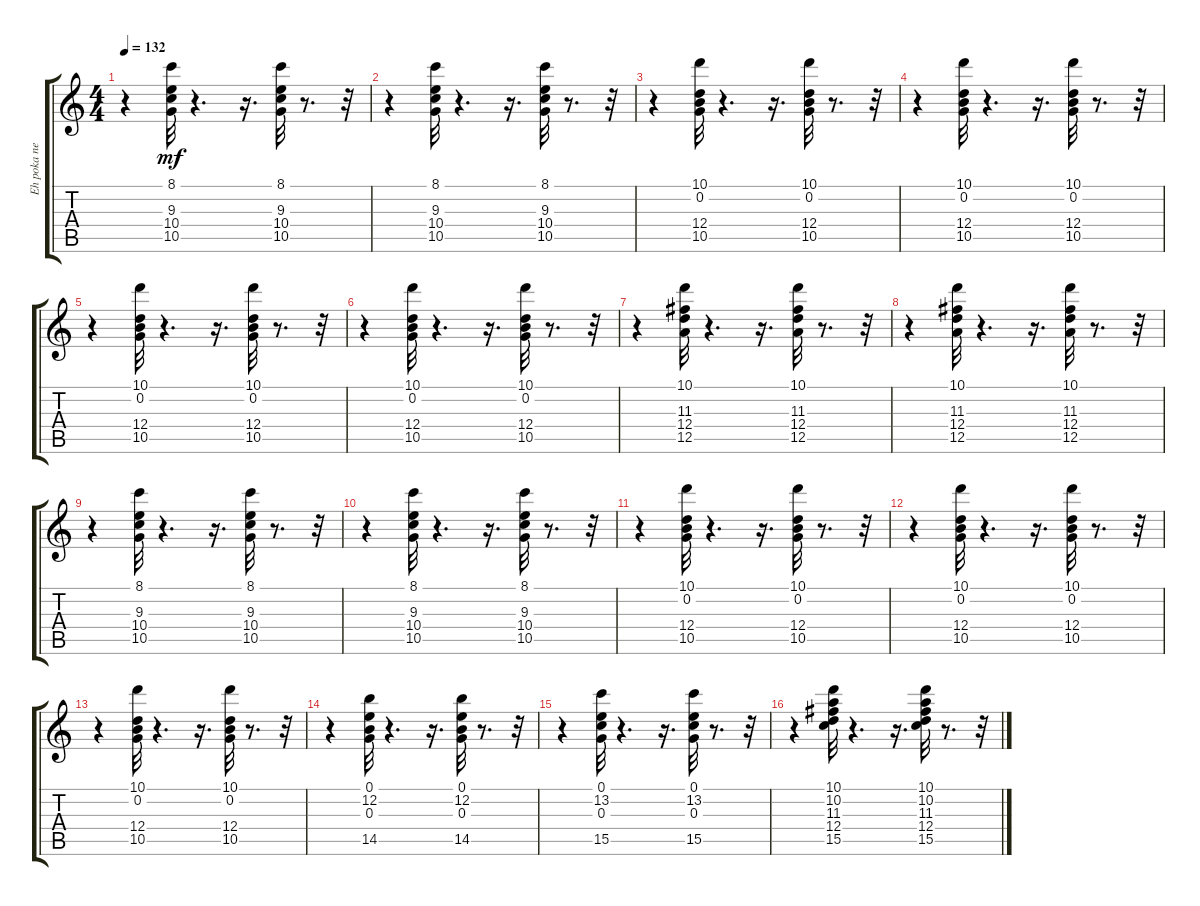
\track ("Eh poka ne poluchil" "Eh poka ne") {instrument electricguitarmuted}
\staff {score tabs}
\tuning (E4 B3 G3 D3 A2 E2) {hide}
\ts (4 4)
\tempo 132
\clef g2
\ks c
r.4{dy mf} (8.1 9.3 10.4 10.5).32 r.4{d} r.16{d} (8.1 9.3 10.4 10.5).32 r.8{d} r.32 |
r.4 (8.1 9.3 10.4 10.5).32 r.4{d} r.16{d} (8.1 9.3 10.4 10.5).32 r.8{d} r.32 |
r.4 (10.1 0.2 12.4 10.5).32 r.4{d} r.16{d} (10.1 0.2 12.4 10.5).32 r.8{d} r.32 |
r.4 (10.1 0.2 12.4 10.5).32 r.4{d} r.16{d} (10.1 0.2 12.4 10.5).32 r.8{d} r.32 |
r.4 (10.1 0.2 12.4 10.5).32 r.4{d} r.16{d} (10.1 0.2 12.4 10.5).32 r.8{d} r.32 |
r.4 (10.1 0.2 12.4 10.5).32 r.4{d} r.16{d} (10.1 0.2 12.4 10.5).32 r.8{d} r.32 |
r.4 (10.1 11.3 12.4 12.5).32 r.4{d} r.16{d} (10.1 11.3 12.4 12.5).32 r.8{d} r.32 |
r.4 (10.1 11.3 12.4 12.5).32 r.4{d} r.16{d} (10.1 11.3 12.4 12.5).32 r.8{d} r.32 |
r.4 (8.1 9.3 10.4 10.5).32 r.4{d} r.16{d} (8.1 9.3 10.4 10.5).32 r.8{d} r.32 |
r.4 (8.1 9.3 10.4 10.5).32 r.4{d} r.16{d} (8.1 9.3 10.4 10.5).32 r.8{d} r.32 |
r.4 (10.1 0.2 12.4 10.5).32 r.4{d} r.16{d} (10.1 0.2 12.4 10.5).32 r.8{d} r.32 |
r.4 (10.1 0.2 12.4 10.5).32 r.4{d} r.16{d} (10.1 0.2 12.4 10.5).32 r.8{d} r.32 |
r.4 (10.1 0.2 12.4 10.5).32 r.4{d} r.16{d} (10.1 0.2 12.4 10.5).32 r.8{d} r.32 |
r.4 (0.1 12.2 0.3 14.5).32 r.4{d} r.16{d} (0.1 12.2 0.3 14.5).32 r.8{d} r.32 |
r.4 (0.1 13.2 0.3 15.5).32 r.4{d} r.16{d} (0.1 13.2 0.3 15.5).32 r.8{d} r.32 |
r.4 (10.1 10.2 11.3 12.4 15.5).32 r.4{d} r.16{d} (10.1 10.2 11.3 12.4 15.5).32 r.8{d} r.32
